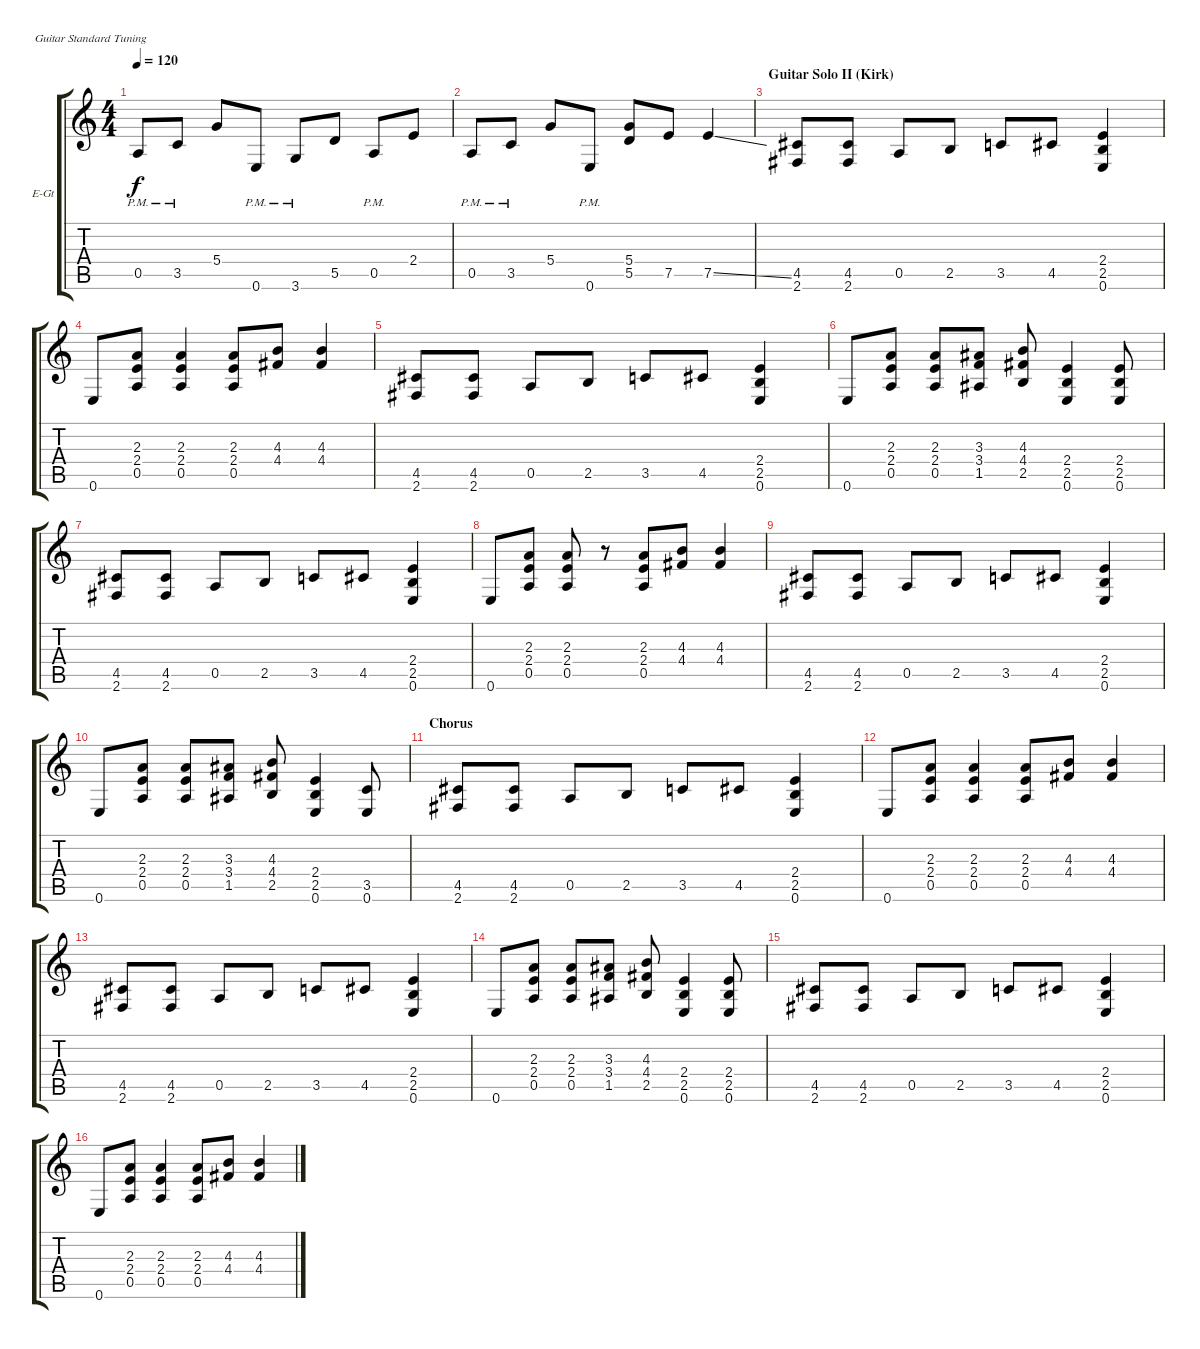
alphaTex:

\bracketExtendMode groupsimilarinstruments
\firstSystemTrackNameOrientation horizontal
\otherSystemsTrackNameOrientation horizontal
\track ("Distortion Guitar 2" "E-Gt") {instrument distortionguitar}
\staff {score tabs}
\tuning (E4 B3 G3 D3 A2 E2)
\ts (4 4)
\tempo 120
\clef g2
\ks c
0.5{pm}.8{dy f} 3.5{pm}.8 5.4.8 0.6{pm}.8 3.6{pm}.8 5.5.8 0.5{pm}.8 2.4.8 |
0.5{pm}.8 3.5{pm}.8 5.4.8 0.6{pm}.8 (5.4 5.5).8 7.5.8 7.5{ss}.4 |
\section ("" "Guitar Solo II (Kirk)")
(4.5 2.6).8 (4.5 2.6).8 0.5.8 2.5.8 3.5.8 4.5.8 (2.4 2.5 0.6).4 |
0.6.8 (2.3 2.4 0.5).8 (2.3 2.4 0.5).4 (2.3 2.4 0.5).8 (4.3 4.4).8 (4.3 4.4).4 |
(4.5 2.6).8 (4.5 2.6).8 0.5.8 2.5.8 3.5.8 4.5.8 (2.4 2.5 0.6).4 |
0.6.8 (2.3 2.4 0.5).8 (2.3 2.4 0.5).8 (3.3 3.4 1.5).8 (4.3 4.4 2.5).8 (2.4 2.5 0.6).4 (2.4 2.5 0.6).8 |
(4.5 2.6).8 (4.5 2.6).8 0.5.8 2.5.8 3.5.8 4.5.8 (2.4 2.5 0.6).4 |
0.6.8 (2.3 2.4 0.5).8 (2.3 2.4 0.5).8 r.8 (2.3 2.4 0.5).8 (4.3 4.4).8 (4.3 4.4).4 |
(4.5 2.6).8 (4.5 2.6).8 0.5.8 2.5.8 3.5.8 4.5.8 (2.4 2.5 0.6).4 |
0.6.8 (2.3 2.4 0.5).8 (2.3 2.4 0.5).8 (3.3 3.4 1.5).8 (4.3 4.4 2.5).8 (2.4 2.5 0.6).4 (3.5 0.6).8 |
\section ("" "Chorus")
(4.5 2.6).8 (4.5 2.6).8 0.5.8 2.5.8 3.5.8 4.5.8 (2.4 2.5 0.6).4 |
0.6.8 (2.3 2.4 0.5).8 (2.3 2.4 0.5).4 (2.3 2.4 0.5).8 (4.3 4.4).8 (4.3 4.4).4 |
(4.5 2.6).8 (4.5 2.6).8 0.5.8 2.5.8 3.5.8 4.5.8 (2.4 2.5 0.6).4 |
0.6.8 (2.3 2.4 0.5).8 (2.3 2.4 0.5).8 (3.3 3.4 1.5).8 (4.3 4.4 2.5).8 (2.4 2.5 0.6).4 (2.4 2.5 0.6).8 |
(4.5 2.6).8 (4.5 2.6).8 0.5.8 2.5.8 3.5.8 4.5.8 (2.4 2.5 0.6).4 |
0.6.8 (2.3 2.4 0.5).8 (2.3 2.4 0.5).4 (2.3 2.4 0.5).8 (4.3 4.4).8 (4.3 4.4).4
